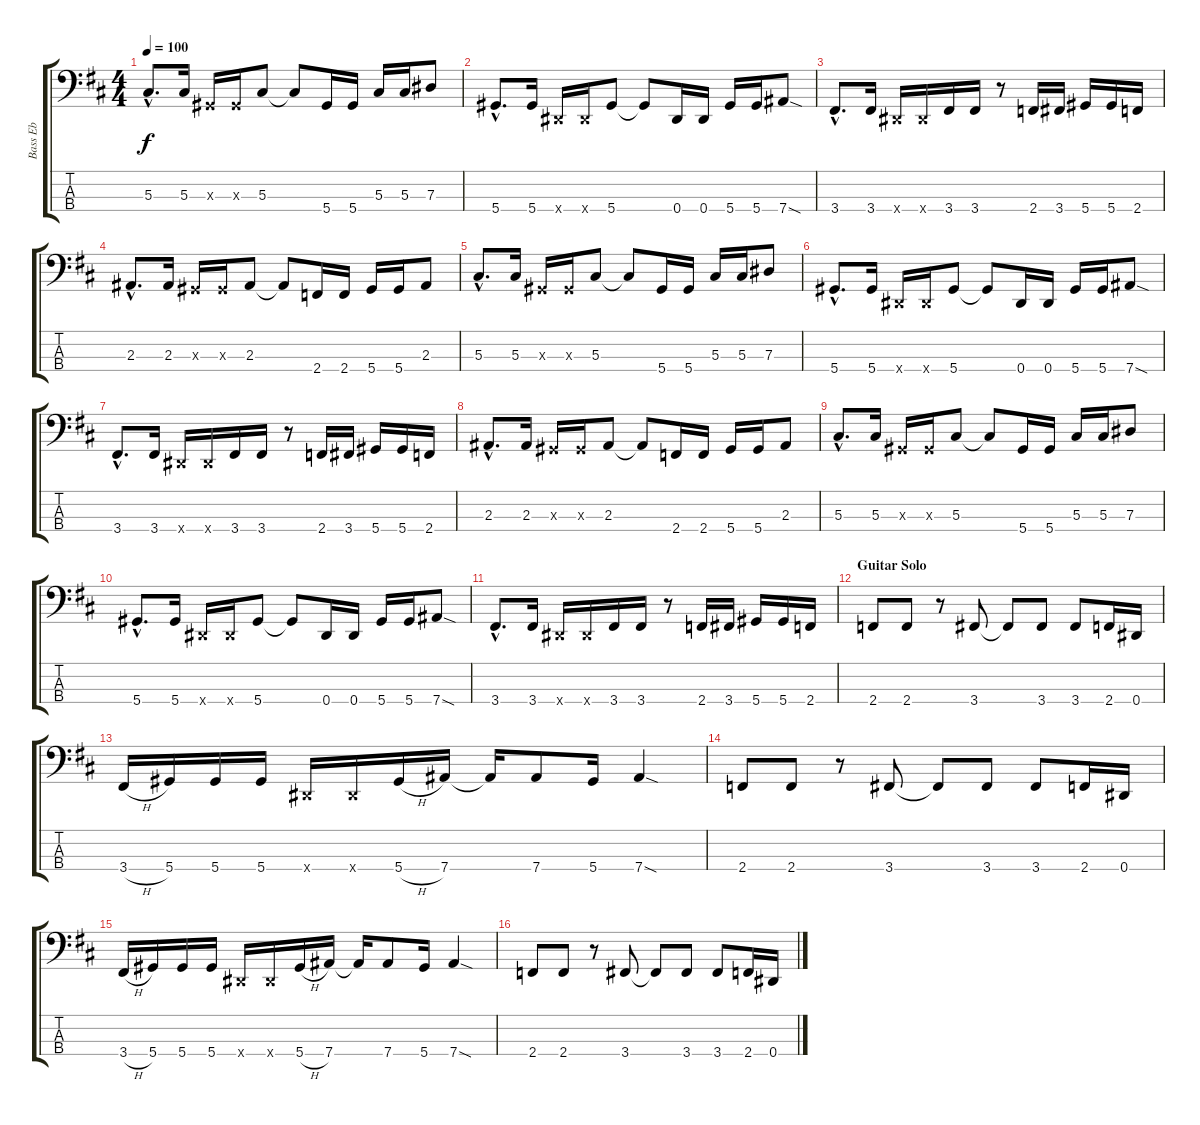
\track ("Bass Eb" "Bass Eb") {instrument electricbasspick}
\staff {score tabs}
\tuning (Gb2 Db2 Ab1 Eb1) {hide}
\ts (4 4)
\tempo 100
\clef f4
\ks d
5.3{hac}.8{d dy f} 5.3.16 0.3{x}.16 0.3{x}.16 5.3.8 5.3{t}.8 5.4.16 5.4.16 5.3.16 5.3.16 7.3.8 |
5.4{hac}.8{d} 5.4.16 0.4{x}.16 0.4{x}.16 5.4.8 5.4{t}.8 0.4.16 0.4.16 5.4.16 5.4.16 7.4{sod}.8 |
3.4{hac}.8{d} 3.4.16 0.4{x}.16 0.4{x}.16 3.4.16 3.4.16 r.8 2.4.16 3.4.16 5.4.16 5.4.16 2.4.16 |
2.3{hac}.8{d} 2.3.16 0.3{x}.16 0.3{x}.16 2.3.8 2.3{t}.8 2.4.16 2.4.16 5.4.16 5.4.16 2.3.8 |
5.3{hac}.8{d} 5.3.16 0.3{x}.16 0.3{x}.16 5.3.8 5.3{t}.8 5.4.16 5.4.16 5.3.16 5.3.16 7.3.8 |
5.4{hac}.8{d} 5.4.16 0.4{x}.16 0.4{x}.16 5.4.8 5.4{t}.8 0.4.16 0.4.16 5.4.16 5.4.16 7.4{sod}.8 |
3.4{hac}.8{d} 3.4.16 0.4{x}.16 0.4{x}.16 3.4.16 3.4.16 r.8 2.4.16 3.4.16 5.4.16 5.4.16 2.4.16 |
2.3{hac}.8{d} 2.3.16 0.3{x}.16 0.3{x}.16 2.3.8 2.3{t}.8 2.4.16 2.4.16 5.4.16 5.4.16 2.3.8 |
5.3{hac}.8{d} 5.3.16 0.3{x}.16 0.3{x}.16 5.3.8 5.3{t}.8 5.4.16 5.4.16 5.3.16 5.3.16 7.3.8 |
5.4{hac}.8{d} 5.4.16 0.4{x}.16 0.4{x}.16 5.4.8 5.4{t}.8 0.4.16 0.4.16 5.4.16 5.4.16 7.4{sod}.8 |
3.4{hac}.8{d} 3.4.16 0.4{x}.16 0.4{x}.16 3.4.16 3.4.16 r.8 2.4.16 3.4.16 5.4.16 5.4.16 2.4.16 |
\section ("" "Guitar Solo")
2.4.8 2.4.8 r.8 3.4.8 3.4{t}.8 3.4.8 3.4.8 2.4.16 0.4.16 |
3.4{h}.16 5.4.16 5.4.16 5.4.16 0.4{x}.16 0.4{x}.16 5.4{h}.16 7.4.16 7.4{t}.16 7.4.8 5.4.16 7.4{sod}.4 |
2.4.8 2.4.8 r.8 3.4.8 3.4{t}.8 3.4.8 3.4.8 2.4.16 0.4.16 |
3.4{h}.16 5.4.16 5.4.16 5.4.16 0.4{x}.16 0.4{x}.16 5.4{h}.16 7.4.16 7.4{t}.16 7.4.8 5.4.16 7.4{sod}.4 |
2.4.8 2.4.8 r.8 3.4.8 3.4{t}.8 3.4.8 3.4.8 2.4.16 0.4.16
